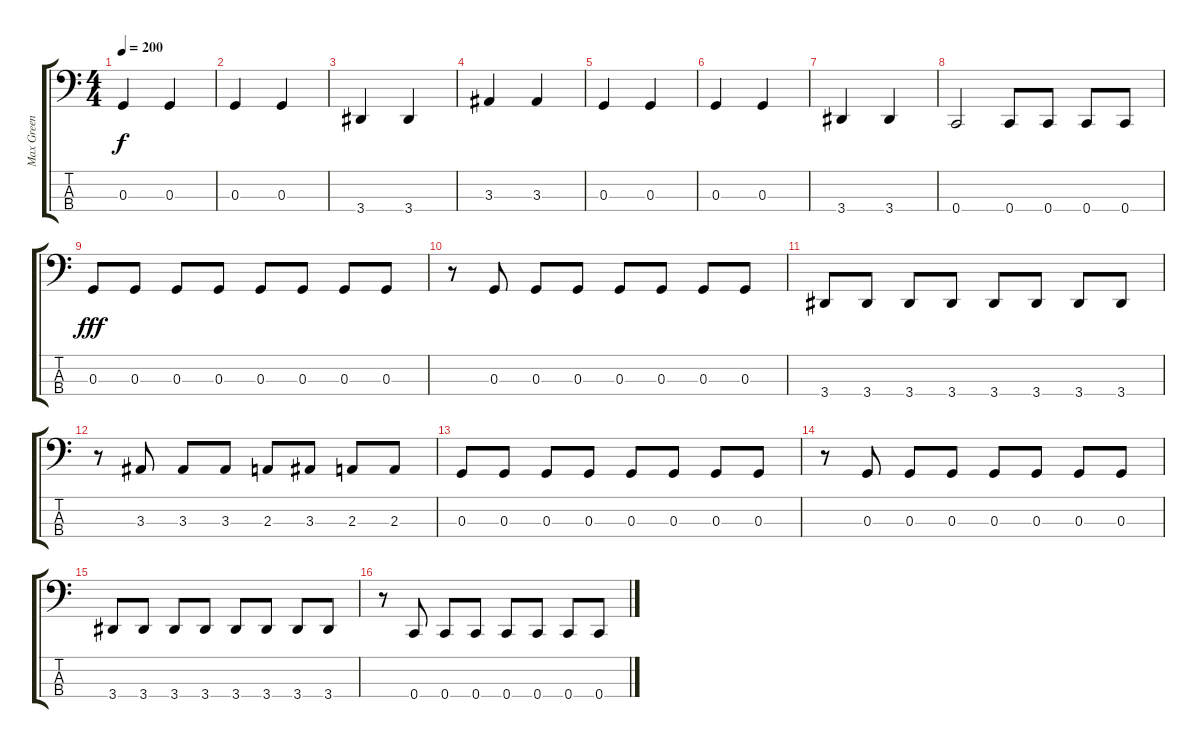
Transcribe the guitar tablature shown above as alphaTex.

\track ("Max Green" "Max Green") {instrument electricbassfinger}
\staff {score tabs}
\tuning (F2 C2 G1 C1) {hide}
\ts (4 4)
\tempo 200
\clef f4
\ks c
0.3.4{dy f} 0.3.4 |
0.3.4 0.3.4 |
3.4.4 3.4.4 |
3.3.4 3.3.4 |
0.3.4 0.3.4 |
0.3.4 0.3.4 |
3.4.4 3.4.4 |
0.4.2 0.4.8 0.4.8 0.4.8 0.4.8 |
0.3.8{dy fff} 0.3.8 0.3.8 0.3.8 0.3.8 0.3.8 0.3.8 0.3.8 |
r.8 0.3.8 0.3.8 0.3.8 0.3.8 0.3.8 0.3.8 0.3.8 |
3.4.8 3.4.8 3.4.8 3.4.8 3.4.8 3.4.8 3.4.8 3.4.8 |
r.8 3.3.8 3.3.8 3.3.8 2.3.8 3.3.8 2.3.8 2.3.8 |
0.3.8 0.3.8 0.3.8 0.3.8 0.3.8 0.3.8 0.3.8 0.3.8 |
r.8 0.3.8 0.3.8 0.3.8 0.3.8 0.3.8 0.3.8 0.3.8 |
3.4.8 3.4.8 3.4.8 3.4.8 3.4.8 3.4.8 3.4.8 3.4.8 |
r.8 0.4.8 0.4.8 0.4.8 0.4.8 0.4.8 0.4.8 0.4.8
